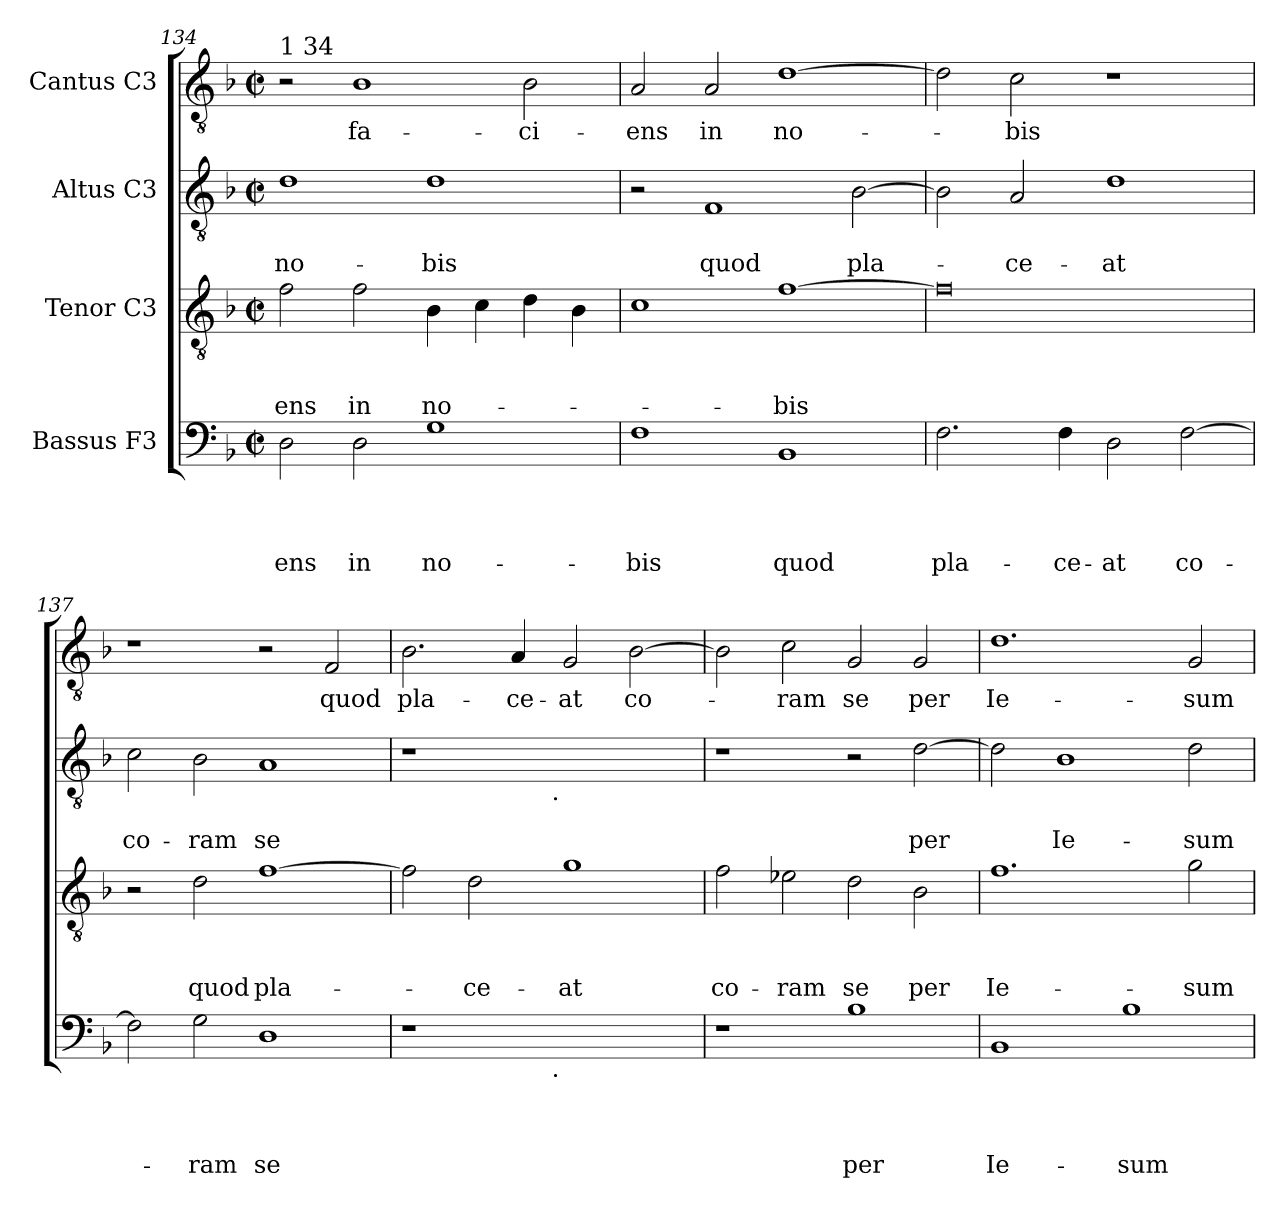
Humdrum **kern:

**kern	**text	**text	**text	**text	**kern	**text	**text	**text	**kern	**text	**text	**kern	**text
*part4	*part4	*part4	*part4	*part4	*part3	*part3	*part3	*part3	*part2	*part2	*part2	*part1	*part1
*staff4	*staff4	*staff4	*staff4	*staff4	*staff3	*staff3	*staff3	*staff3	*staff2	*staff2	*staff2	*staff1	*staff1
*I"Bassus F3	*	*	*	*	*I"Tenor C3	*	*	*	*I"Altus C3	*	*	*I"Cantus C3	*
!!LO:PB:g=z
*clefF4	*	*	*	*	*clefGv2	*	*	*	*clefGv2	*	*	*clefGv2	*
*k[b-]	*	*	*	*	*k[b-]	*	*	*	*k[b-]	*	*	*k[b-]	*
*F:	*	*	*	*	*F:	*	*	*	*F:	*	*	*F:	*
*M2/2	*	*	*	*	*M2/2	*	*	*	*M2/2	*	*	*M2/2	*
*met(c|)	*	*	*	*	*met(c|)	*	*	*	*met(c|)	*	*	*met(c|)	*
=134	=134	=134	=134	=134	=134	=134	=134	=134	=134	=134	=134	=134	=134
!	!	!	!	!	!	!	!	!	!	!	!	!LO:TX:a:t=1 34	!
!	!	!	!	!LO:LY:b	!	!	!	!LO:LY:b	!	!	!LO:LY:b	!	!
2D\	.	.	.	-ens	2f\	.	.	-ens	1d	.	no-	2r	.
!	!	!	!	!LO:LY:b	!	!	!	!LO:LY:b	!	!	!	!	!LO:LY:b
2D\	.	.	.	in	2f\	.	.	in	.	.	.	1B-	fa-
!	!	!	!	!LO:LY:b	!	!	!	!LO:LY:b	!	!	!LO:LY:b	!	!
1G	.	.	.	no-	4B-\	.	.	no-	1d	.	-bis	.	.
.	.	.	.	.	4c\	.	.	.	.	.	.	.	.
!	!	!	!	!	!	!	!	!	!	!	!	!	!LO:LY:b
.	.	.	.	.	4d\	.	.	.	.	.	.	2B-\	-ci-
.	.	.	.	.	4B-\	.	.	.	.	.	.	.	.
=135	=135	=135	=135	=135	=135	=135	=135	=135	=135	=135	=135	=135	=135
!	!	!	!	!LO:LY:b	!	!	!	!	!	!	!	!	!LO:LY:b
1F	.	.	.	-bis	1c	.	.	.	2r	.	.	2A/	-ens
!	!	!	!	!	!	!	!	!	!	!	!LO:LY:b	!	!LO:LY:b
.	.	.	.	.	.	.	.	.	1F	.	quod	2A/	in
!	!	!	!	!LO:LY:b	!	!	!	!LO:LY:b	!	!	!	!	!LO:LY:b
1BB-	.	.	.	quod	[>1f	.	.	-bis	.	.	.	[>1d	no-
!	!	!	!	!	!	!	!	!	!	!	!LO:LY:b	!	!
.	.	.	.	.	.	.	.	.	[>2B-\	.	pla-	.	.
=136	=136	=136	=136	=136	=136	=136	=136	=136	=136	=136	=136	=136	=136
!	!	!	!	!LO:LY:b	!	!	!	!	!	!	!	!	!
2.F\	.	.	.	pla-	0f]	.	.	.	2B-\]	.	.	2d\]	.
!	!	!	!	!	!	!	!	!	!	!	!LO:LY:b	!	!LO:LY:b
.	.	.	.	.	.	.	.	.	2A/	.	-ce-	2c\	-bis
!	!	!	!	!LO:LY:b	!	!	!	!	!	!	!	!	!
4F\	.	.	.	-ce-	.	.	.	.	.	.	.	.	.
!	!	!	!	!LO:LY:b	!	!	!	!	!	!	!LO:LY:b	!	!
2D\	.	.	.	-at	.	.	.	.	1d	.	-at	1r	.
!	!	!	!	!LO:LY:b	!	!	!	!	!	!	!	!	!
[>2F\	.	.	.	co-	.	.	.	.	.	.	.	.	.
=137	=137	=137	=137	=137	=137	=137	=137	=137	=137	=137	=137	=137	=137
!	!	!	!	!	!	!	!	!	!	!	!LO:LY:b	!	!
2F\]	.	.	.	.	2r	.	.	.	2c\	.	co-	1r	.
!	!	!	!	!LO:LY:b	!	!	!	!LO:LY:b	!	!	!LO:LY:b	!	!
2G\	.	.	.	-ram	2d\	.	.	quod	2B-\	.	-ram	.	.
!	!	!	!	!LO:LY:b	!	!	!	!LO:LY:b	!	!	!LO:LY:b	!	!
1D	.	.	.	se	[>1f	.	.	pla-	1A	.	se	2r	.
!	!	!	!	!	!	!	!	!	!	!	!	!	!LO:LY:b
.	.	.	.	.	.	.	.	.	.	.	.	2F/	quod
=138	=138	=138	=138	=138	=138	=138	=138	=138	=138	=138	=138	=138	=138
!	!	!	!	!	!	!	!	!	!	!	!	!	!LO:LY:b
*^	*	*	*	*	*	*	*	*	*^	*	*	*	*
1r	2ryy	.	.	.	.	2f\]	.	.	.	1r	2ryy	.	.	2.B-\	pla-
!	!	!	!	!	!	!	!	!	!LO:LY:b	!	!	!	!	!	!
.	4...ryy	.	.	.	.	2d\	.	.	-ce-	.	4...ryy	.	.	.	.
!	!	!	!	!	!	!	!	!	!	!	!	!	!	!	!LO:LY:b
.	.	.	.	.	.	.	.	.	.	.	.	.	.	4A/	-ce-
!	!	!	!	!	!	!	!	!	!	!	!LO:TX:b:t=.	!	!	!	!
!	!LO:TX:b:t=.	!	!	!	!	!	!	!	!	!	!	!	!	!	!
.	1ryy	.	.	.	.	.	.	.	.	.	1ryy	.	.	.	.
!	!	!	!	!	!	!	!	!	!LO:LY:b	!	!	!	!	!	!LO:LY:b
1ryy	.	.	.	.	.	1g	.	.	-at	1ryy	.	.	.	2G/	-at
!	!	!	!	!	!	!	!	!	!	!	!	!	!	!	!LO:LY:b
.	.	.	.	.	.	.	.	.	.	.	.	.	.	[>2B-\	co-
.	32ryy	.	.	.	.	.	.	.	.	.	32ryy	.	.	.	.
=139	=139	=139	=139	=139	=139	=139	=139	=139	=139	=139	=139	=139	=139	=139	=139
!	!	!	!	!	!	!	!	!	!LO:LY:b	!	!	!	!	!	!
*v	*v	*	*	*	*	*	*	*	*	*v	*v	*	*	*	*
1r	.	.	.	.	2f\	.	.	co-	1r	.	.	2B-\]	.
!	!	!	!	!	!	!	!	!LO:LY:b	!	!	!	!	!LO:LY:b
.	.	.	.	.	2e-X\	.	.	-ram	.	.	.	2c\	-ram
!	!	!	!	!LO:LY:b	!	!	!	!LO:LY:b	!	!	!	!	!LO:LY:b
1B-	.	.	.	per	2d\	.	.	se	2r	.	.	2G/	se
!	!	!	!	!	!	!	!	!LO:LY:b	!	!	!LO:LY:b	!	!LO:LY:b
.	.	.	.	.	2B-\	.	.	per	[>2d\	.	per	2G/	per
!!LO:PB:g=z
=140	=140	=140	=140	=140	=140	=140	=140	=140	=140	=140	=140	=140	=140
!	!	!	!	!LO:LY:b	!	!	!	!LO:LY:b	!	!	!	!	!LO:LY:b
1BB-	.	.	.	Ie-	1.f	.	.	Ie-	2d\]	.	.	1.d	Ie-
!	!	!	!	!	!	!	!	!	!	!	!LO:LY:b	!	!
.	.	.	.	.	.	.	.	.	1B-	.	Ie-	.	.
!	!	!	!	!LO:LY:b	!	!	!	!	!	!	!	!	!
1B-	.	.	.	-sum	.	.	.	.	.	.	.	.	.
!	!	!	!	!	!	!	!	!LO:LY:b	!	!	!LO:LY:b	!	!LO:LY:b
.	.	.	.	.	2g\	.	.	-sum	2d\	.	-sum	2G/	-sum
=	=	=	=	=	=	=	=	=	=	=	=	=	=
*-	*-	*-	*-	*-	*-	*-	*-	*-	*-	*-	*-	*-	*-
